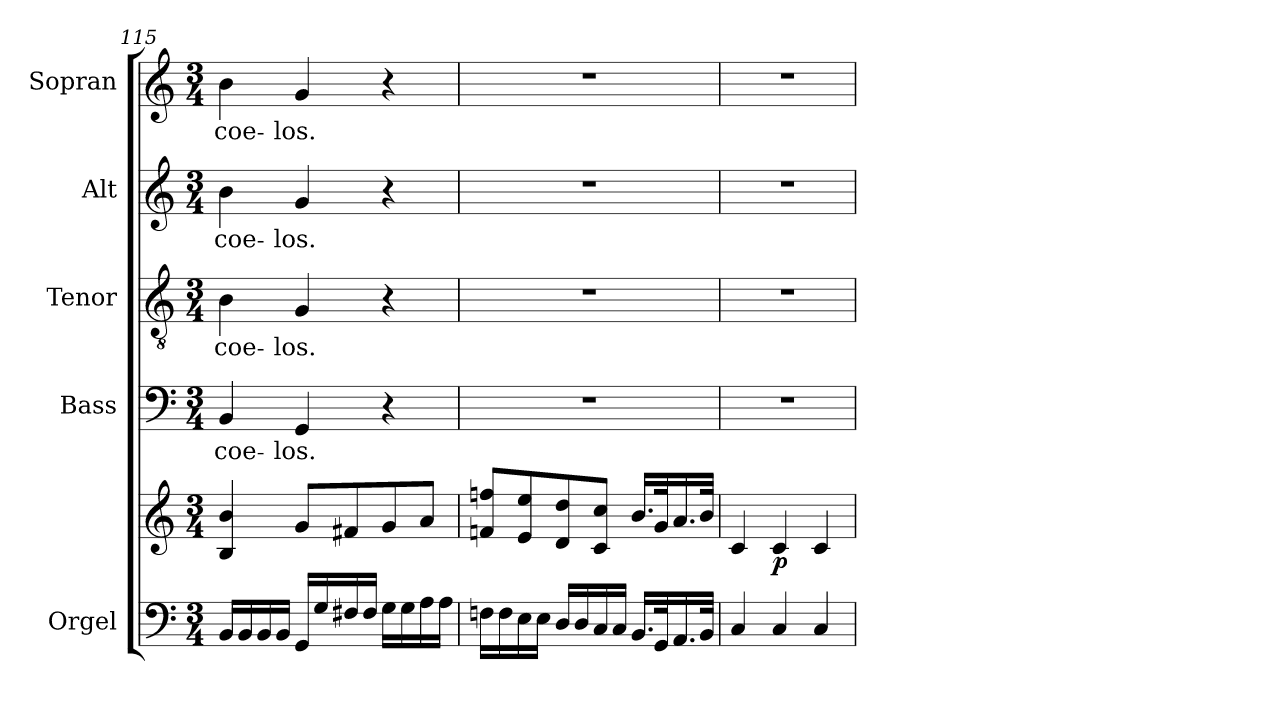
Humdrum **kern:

**kern	**kern	**dynam	**kern	**text	**kern	**text	**kern	**text	**kern	**text
*part5	*part5	*part5	*part4	*part4	*part3	*part3	*part2	*part2	*part1	*part1
*staff6	*staff5	*staff5/6	*staff4	*staff4	*staff3	*staff3	*staff2	*staff2	*staff1	*staff1
*I"Orgel	*	*	*I"Bass	*	*I"Tenor	*	*I"Alt	*	*I"Sopran	*
*I'Org.	*	*	*I'B	*	*I'T	*	*I'A	*	*I'S	*
*clefF4	*clefG2	*	*clefF4	*	*clefGv2	*	*clefG2	*	*clefG2	*
*k[]	*k[]	*	*k[]	*	*k[]	*	*k[]	*	*k[]	*
*C:	*C:	*	*C:	*	*C:	*	*C:	*	*C:	*
*M3/4	*M3/4	*	*M3/4	*	*M3/4	*	*M3/4	*	*M3/4	*
=115	=115	=115	=115	=115	=115	=115	=115	=115	=115	=115
!	!	!	!	!LO:LY:b	!	!LO:LY:b	!	!LO:LY:b	!	!LO:LY:b
16BB/LL	4B/ 4b/	.	4BB/	coe-	4B\	coe-	4b\	coe-	4b\	coe-
16BB/	.	.	.	.	.	.	.	.	.	.
16BB/	.	.	.	.	.	.	.	.	.	.
16BB/JJ	.	.	.	.	.	.	.	.	.	.
!	!	!	!	!LO:LY:b	!	!LO:LY:b	!	!LO:LY:b	!	!LO:LY:b
16GG/LL	8g/L	.	4GG/	-los.	4G/	-los.	4g/	-los.	4g/	-los.
16G/	.	.	.	.	.	.	.	.	.	.
16F#X/	8f#X/	.	.	.	.	.	.	.	.	.
16F#/JJ	.	.	.	.	.	.	.	.	.	.
16G\LL	8g/	.	4r	.	4r	.	4r	.	4r	.
16G\	.	.	.	.	.	.	.	.	.	.
16A\	8a/J	.	.	.	.	.	.	.	.	.
16A\JJ	.	.	.	.	.	.	.	.	.	.
!!LO:LB:g=z
=116	=116	=116	=116	=116	=116	=116	=116	=116	=116	=116
16Fn\LL	8fn/ 8ffn/L	.	2.r	.	2.r	.	2.r	.	2.r	.
16F\	.	.	.	.	.	.	.	.	.	.
16E\	8e/ 8ee/	.	.	.	.	.	.	.	.	.
16E\JJ	.	.	.	.	.	.	.	.	.	.
16D/LL	8d/ 8dd/	.	.	.	.	.	.	.	.	.
16D/	.	.	.	.	.	.	.	.	.	.
16C/	8c/ 8cc/J	.	.	.	.	.	.	.	.	.
16C/JJ	.	.	.	.	.	.	.	.	.	.
16.BB/LL	16.b/LL	.	.	.	.	.	.	.	.	.
32GG/k	32g/k	.	.	.	.	.	.	.	.	.
16.AA/	16.a/	.	.	.	.	.	.	.	.	.
32BB/JJk	32b/JJk	.	.	.	.	.	.	.	.	.
=117	=117	=117	=117	=117	=117	=117	=117	=117	=117	=117
4C/	4c/	.	2.r	.	2.r	.	2.r	.	2.r	.
!	!	!LO:DY:b	!	!	!	!	!	!	!	!
4C/	4c/	p	.	.	.	.	.	.	.	.
4C/	4c/	.	.	.	.	.	.	.	.	.
=	=	=	=	=	=	=	=	=	=	=
*-	*-	*-	*-	*-	*-	*-	*-	*-	*-	*-
